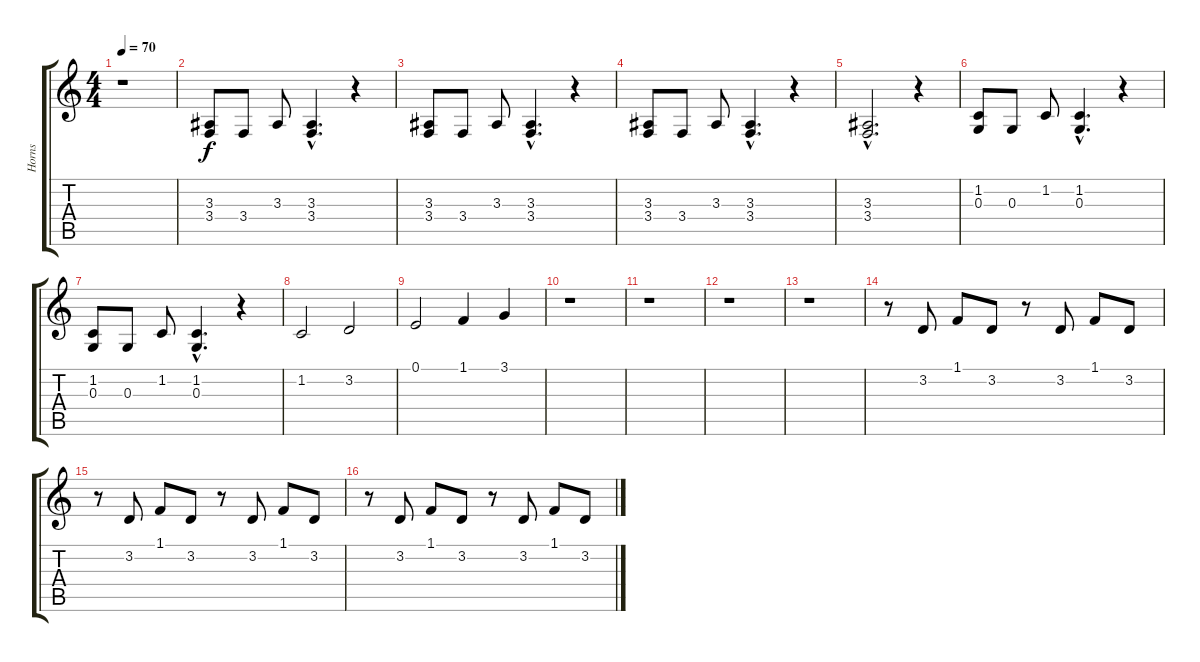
\track ("Horns               " "Horns     ") {instrument stringensemble1}
\staff {score tabs}
\tuning (E4 B3 G3 D3 A2 E2) {hide}
\ts (4 4)
\tempo 70
\clef g2
\ks c
r.1{dy f} |
(3.3 3.4).8 3.4.8 3.3.8 (3.3{hac} 3.4{hac}).4{d} r.4 |
(3.3 3.4).8 3.4.8 3.3.8 (3.3{hac} 3.4{hac}).4{d} r.4 |
(3.3 3.4).8 3.4.8 3.3.8 (3.3{hac} 3.4{hac}).4{d} r.4 |
(3.3{hac} 3.4{hac}).2{d} r.4 |
(1.2 0.3).8 0.3.8 1.2.8 (1.2{hac} 0.3{hac}).4{d} r.4 |
(1.2 0.3).8 0.3.8 1.2.8 (1.2{hac} 0.3{hac}).4{d} r.4 |
1.2.2 3.2.2 |
0.1.2 1.1.4 3.1.4 |
r.1 |
r.1 |
r.1 |
r.1 |
r.8 3.2.8 1.1.8 3.2.8 r.8 3.2.8 1.1.8 3.2.8 |
r.8 3.2.8 1.1.8 3.2.8 r.8 3.2.8 1.1.8 3.2.8 |
r.8 3.2.8 1.1.8 3.2.8 r.8 3.2.8 1.1.8 3.2.8
